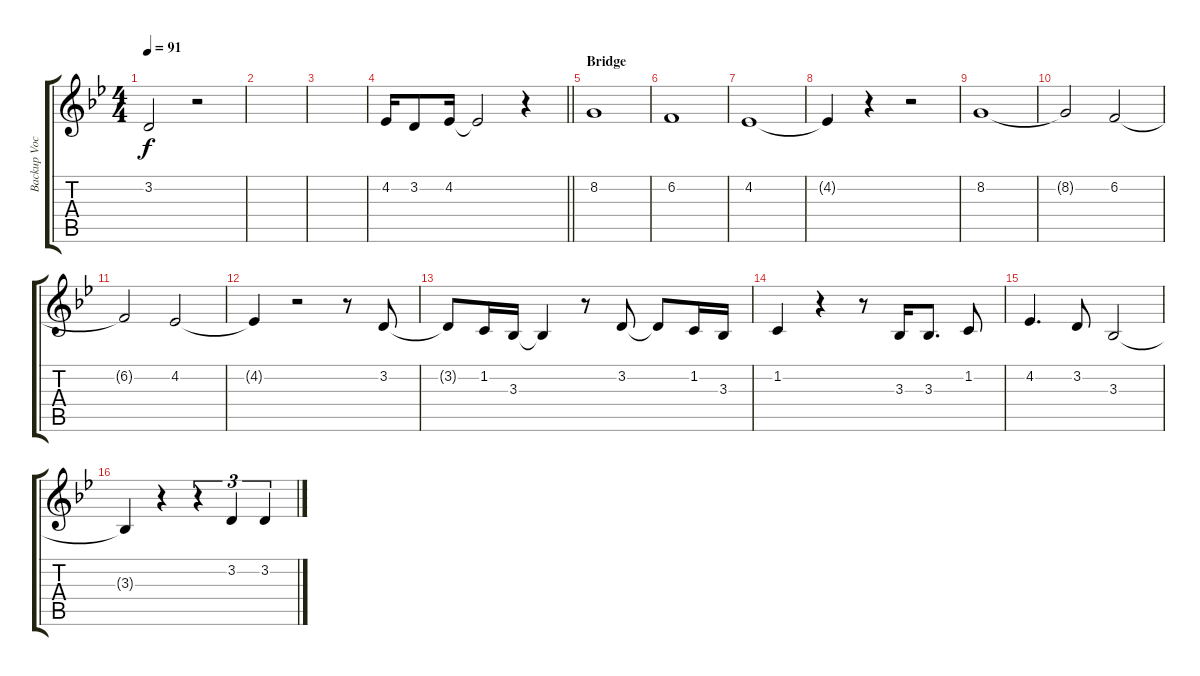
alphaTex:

\track ("Backup Vocals" "Backup Voc") {instrument sopranosax}
\staff {score tabs}
\tuning (E4 B3 G3 D3 A2 E2) {hide}
\ts (4 4)
\tempo 91
\clef g2
\ks bb
3.2{t}.2{dy f} r.2 |
|
|
\barLineRight lightlight
4.2.16 3.2.8 4.2.16 4.2{t}.2 r.4 |
\section ("" "Bridge")
8.2.1 |
6.2.1 |
4.2.1 |
4.2{t}.4 r.4 r.2 |
8.2.1 |
8.2{t}.2 6.2.2 |
6.2{t}.2 4.2.2 |
4.2{t}.4 r.2 r.8 3.2.8 |
3.2{t}.8 1.2.16 3.3.16 3.3{t}.4 r.8 3.2.8 3.2{t}.8 1.2.16 3.3.16 |
1.2.4 r.4 r.8 3.3.16 3.3.8{d} 1.2.8 |
4.2.4{d} 3.2.8 3.3.2 |
3.3{t}.4 r.4 r.4{tu (3 2)} 3.2.4{tu (3 2)} 3.2.4{tu (3 2)}
